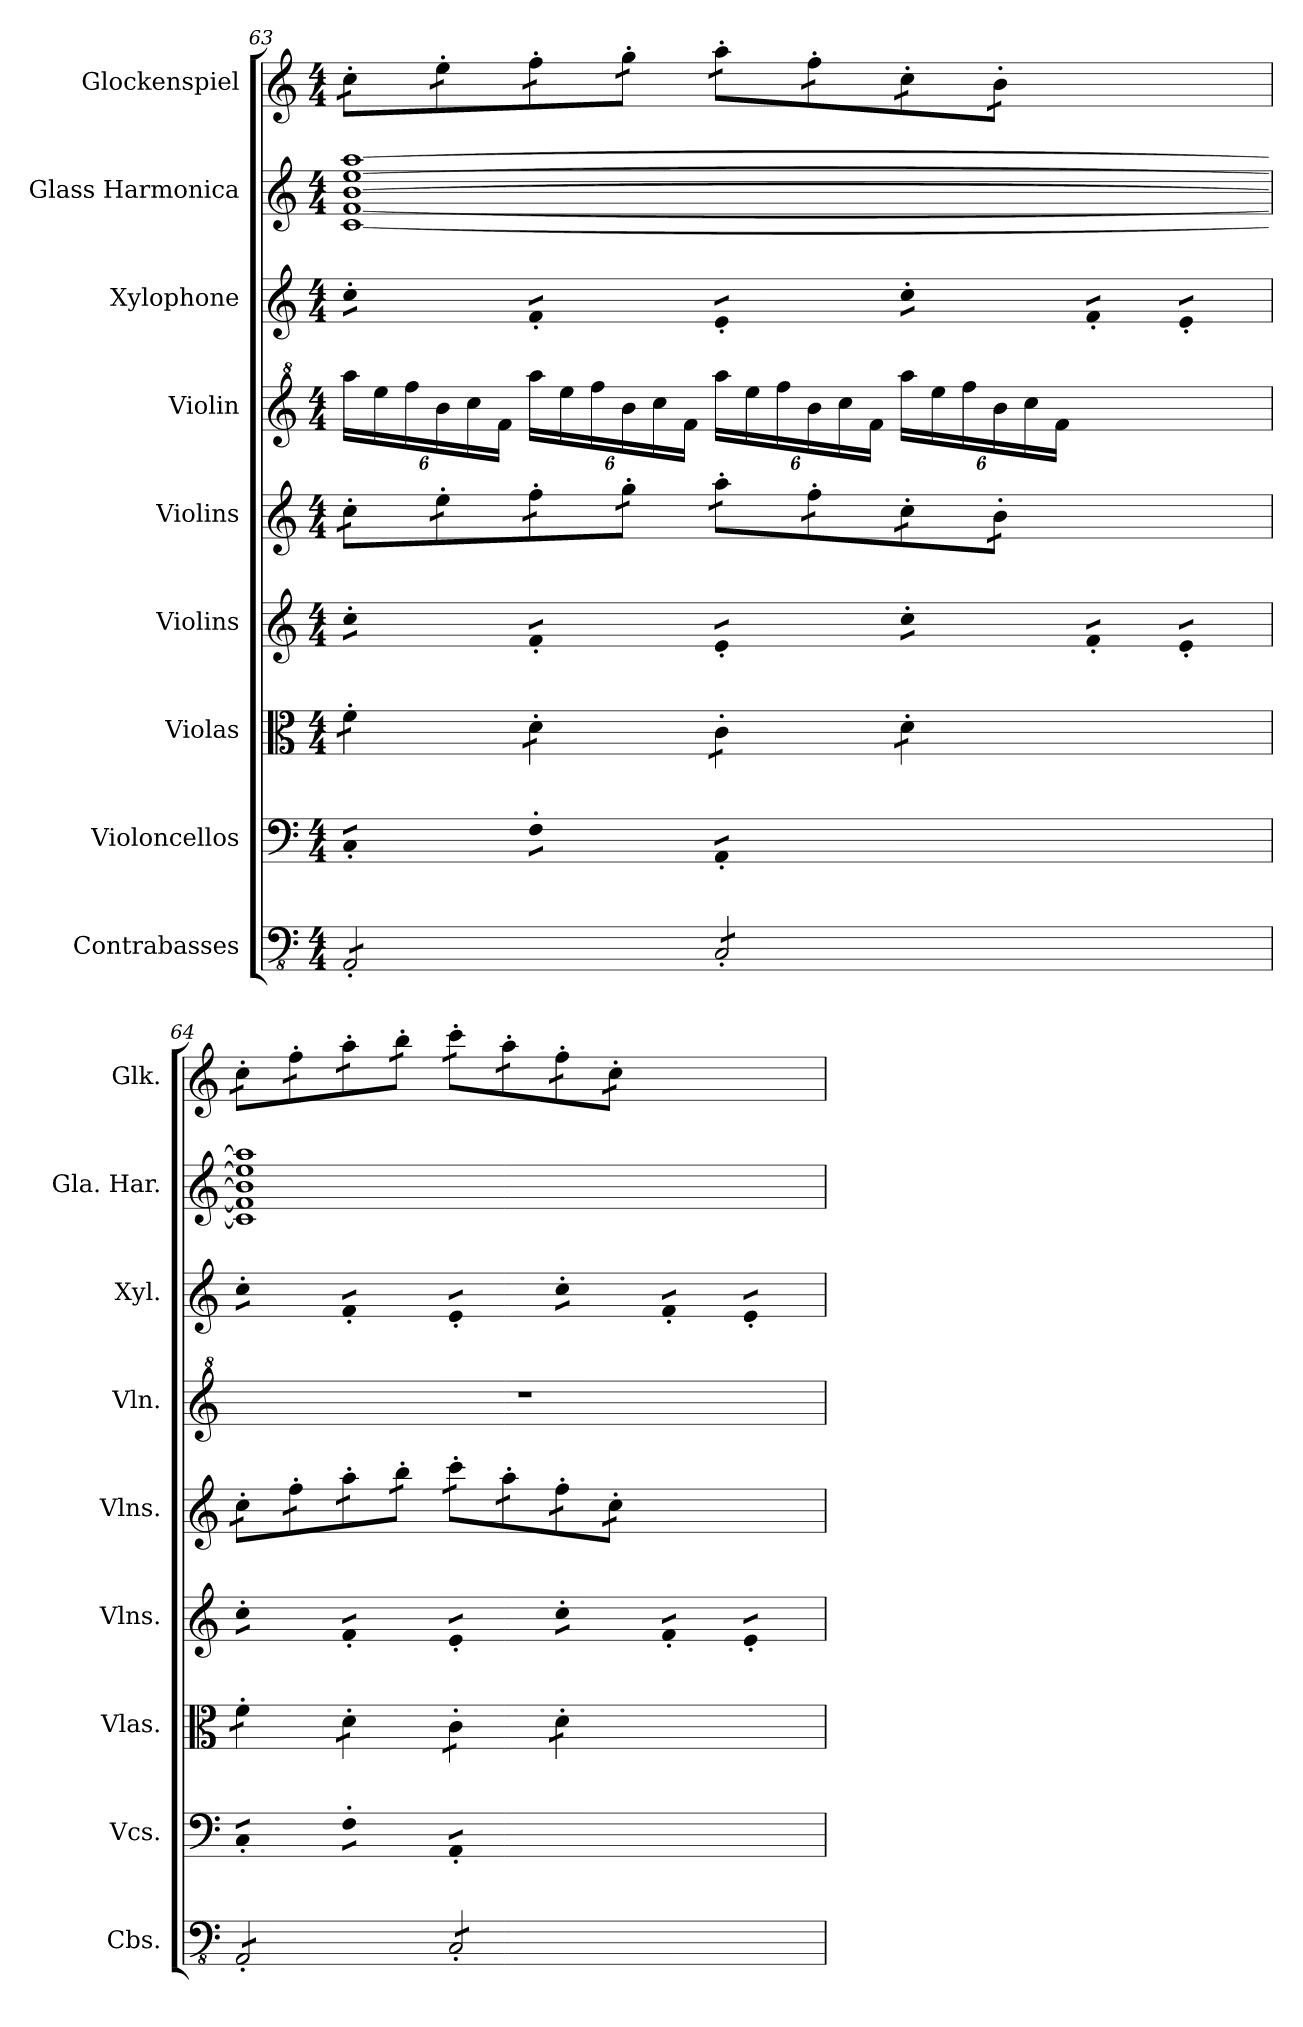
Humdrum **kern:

**kern	**kern	**kern	**kern	**kern	**kern	**kern	**kern	**kern
*part9	*part8	*part7	*part6	*part5	*part4	*part3	*part2	*part1
*staff9	*staff8	*staff7	*staff6	*staff5	*staff4	*staff3	*staff2	*staff1
*I"Contrabasses	*I"Violoncellos	*I"Violas	*I"Violins	*I"Violins	*I"Violin	*I"Xylophone	*I"Glass Harmonica	*I"Glockenspiel
*I'Cbs.	*I'Vcs.	*I'Vlas.	*I'Vlns.	*I'Vlns.	*I'Vln.	*I'Xyl.	*I'Gla. Har.	*I'Glk.
!!LO:PB:g=z
*clefFv4	*clefF4	*clefC3	*clefG2	*clefG2	*clefG^2	*clefG2	*clefG2	*clefG2
*	*	*	*	*	*	*ITrd-7c-12	*	*ITrd-14c-24
*k[]	*k[]	*k[]	*k[]	*k[]	*k[]	*k[]	*k[]	*k[]
*M4/4	*M4/4	*M4/4	*M4/4	*M4/4	*M4/4	*M4/4	*M4/4	*M4/4
*	*	*	*	*	*Xbrackettup	*	*	*
=63	=63	=63	=63	=63	=63	=63	=63	=63
*tremolo	*	*	*	*	*	*	*	*
*	*tremolo	*	*	*	*	*	*	*
*	*	*tremolo	*	*	*	*	*	*
*	*	*	*tremolo	*	*	*	*	*
*	*	*	*	*tremolo	*	*	*	*
*	*	*	*	*	*	*tremolo	*	*
*	*	*	*	*	*	*	*	*tremolo
8AAA'/L	12C'/L	8f'\L	12cc'\L	16cc'\LL	24aaa\LL	12ccc'\L	[1c [1f [1b [1ee [1aa	16cccc'\LL
.	.	.	.	.	24eee\	.	.	.
.	.	.	.	16cc'\	.	.	.	16cccc'\
.	12C'/	.	12cc'\J	.	24fff\	12ccc'\J	.	.
8AAA'/	.	8f'\J	.	16ee'\	24bb\	.	.	16eeee'\
.	12C'/	.	12f'/L	.	24ccc\	12ff'/L	.	.
.	.	.	.	16ee'\	.	.	.	16eeee'\
.	.	.	.	.	24ff\JJ	.	.	.
8AAA'/	12C'/J	8d'\L	12f'/J	16ff'\	24aaa\LL	12ff'/J	.	16ffff'\
.	.	.	.	.	24eee\	.	.	.
.	.	.	.	16ff'\	.	.	.	16ffff'\
.	12F'\L	.	12e'/L	.	24fff\	12ee'/L	.	.
8AAA'/J	.	8d'\J	.	16gg'\	24bb\	.	.	16gggg'\
.	12F'\	.	12e'/J	.	24ccc\	12ee'/J	.	.
.	.	.	.	16gg'\JJ	.	.	.	16gggg'\JJ
.	.	.	.	.	24ff\JJ	.	.	.
8CC'/L	12F'\	8c'\L	12cc'\L	16aa'\LL	24aaa\LL	12ccc'\L	.	16aaaa'\LL
.	.	.	.	.	24eee\	.	.	.
.	.	.	.	16aa'\	.	.	.	16aaaa'\
.	12F'\J	.	12cc'\J	.	24fff\	12ccc'\J	.	.
8CC'/	.	8c'\J	.	16ff'\	24bb\	.	.	16ffff'\
.	12AA'/L	.	12f'/L	.	24ccc\	12ff'/L	.	.
.	.	.	.	16ff'\	.	.	.	16ffff'\
.	.	.	.	.	24ff\JJ	.	.	.
8CC'/	12AA'/	8d'\L	12f'/J	16cc'\	24aaa\LL	12ff'/J	.	16cccc'\
.	.	.	.	.	24eee\	.	.	.
.	.	.	.	16cc'\	.	.	.	16cccc'\
.	12AA'/	.	12e'/L	.	24fff\	12ee'/L	.	.
8CC'/J	.	8d'\J	.	16b'\	24bb\	.	.	16bbb'\
.	12AA'/J	.	12e'/J	.	24ccc\	12ee'/J	.	.
.	.	.	.	16b'\JJ	.	.	.	16bbb'\JJ
.	.	.	.	.	24ff\JJ	.	.	.
=64	=64	=64	=64	=64	=64	=64	=64	=64
8AAA'/L	12C'/L	8f'\L	12cc'\L	16cc'\LL	1r	12ccc'\L	1c] 1f] 1b] 1ee] 1aa]	16cccc'\LL
.	.	.	.	16cc'\	.	.	.	16cccc'\
.	12C'/	.	12cc'\J	.	.	12ccc'\J	.	.
8AAA'/	.	8f'\J	.	16ff'\	.	.	.	16ffff'\
.	12C'/	.	12f'/L	.	.	12ff'/L	.	.
.	.	.	.	16ff'\	.	.	.	16ffff'\
8AAA'/	12C'/J	8d'\L	12f'/J	16aa'\	.	12ff'/J	.	16aaaa'\
.	.	.	.	16aa'\	.	.	.	16aaaa'\
.	12F'\L	.	12e'/L	.	.	12ee'/L	.	.
8AAA'/J	.	8d'\J	.	16bb'\	.	.	.	16bbbb'\
.	12F'\	.	12e'/J	.	.	12ee'/J	.	.
.	.	.	.	16bb'\JJ	.	.	.	16bbbb'\JJ
8CC'/L	12F'\	8c'\L	12cc'\L	16ccc'\LL	.	12ccc'\L	.	16ccccc'\LL
.	.	.	.	16ccc'\	.	.	.	16ccccc'\
.	12F'\J	.	12cc'\J	.	.	12ccc'\J	.	.
8CC'/	.	8c'\J	.	16aa'\	.	.	.	16aaaa'\
.	12AA'/L	.	12f'/L	.	.	12ff'/L	.	.
.	.	.	.	16aa'\	.	.	.	16aaaa'\
8CC'/	12AA'/	8d'\L	12f'/J	16ff'\	.	12ff'/J	.	16ffff'\
.	.	.	.	16ff'\	.	.	.	16ffff'\
.	12AA'/	.	12e'/L	.	.	12ee'/L	.	.
8CC'/J	.	8d'\J	.	16cc'\	.	.	.	16cccc'\
*	*	*Xtremolo	*	*	*	*	*	*
*Xtremolo	*	*	*	*	*	*	*	*
.	12AA'/J	.	12e'/J	.	.	12ee'/J	.	.
*	*	*	*	*	*	*Xtremolo	*	*
*	*	*	*Xtremolo	*	*	*	*	*
*	*Xtremolo	*	*	*	*	*	*	*
.	.	.	.	16cc'\JJ	.	.	.	16cccc'\JJ
*	*	*	*	*	*	*	*	*Xtremolo
*	*	*	*	*Xtremolo	*	*	*	*
=	=	=	=	=	=	=	=	=
*-	*-	*-	*-	*-	*-	*-	*-	*-
